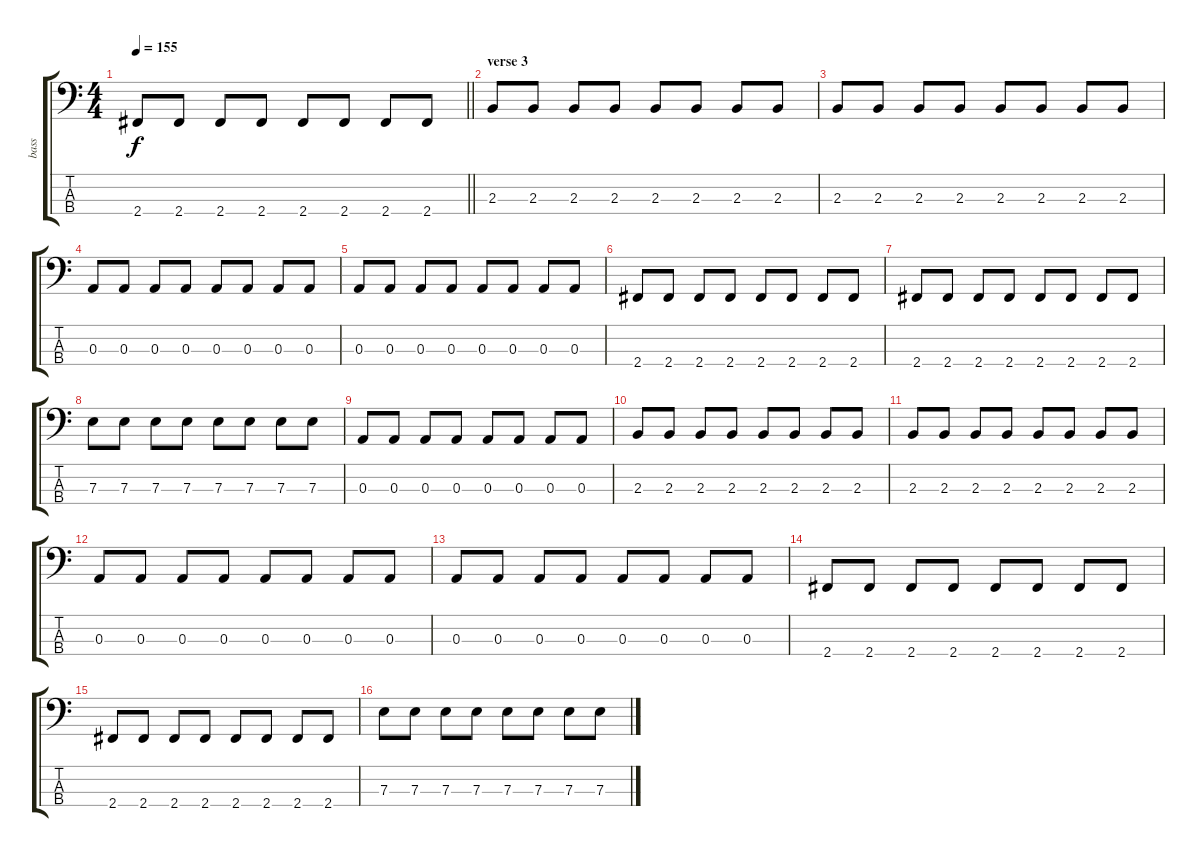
\track ("bass" "bass") {instrument electricbassfinger}
\staff {score tabs}
\tuning (G2 D2 A1 E1) {hide}
\ts (4 4)
\tempo 155
\clef f4
\barLineRight lightlight
\ks c
2.4.8{dy f} 2.4.8 2.4.8 2.4.8 2.4.8 2.4.8 2.4.8 2.4.8 |
\section ("" "verse 3")
2.3.8 2.3.8 2.3.8 2.3.8 2.3.8 2.3.8 2.3.8 2.3.8 |
2.3.8 2.3.8 2.3.8 2.3.8 2.3.8 2.3.8 2.3.8 2.3.8 |
0.3.8 0.3.8 0.3.8 0.3.8 0.3.8 0.3.8 0.3.8 0.3.8 |
0.3.8 0.3.8 0.3.8 0.3.8 0.3.8 0.3.8 0.3.8 0.3.8 |
2.4.8 2.4.8 2.4.8 2.4.8 2.4.8 2.4.8 2.4.8 2.4.8 |
2.4.8 2.4.8 2.4.8 2.4.8 2.4.8 2.4.8 2.4.8 2.4.8 |
7.3.8 7.3.8 7.3.8 7.3.8 7.3.8 7.3.8 7.3.8 7.3.8 |
0.3.8 0.3.8 0.3.8 0.3.8 0.3.8 0.3.8 0.3.8 0.3.8 |
2.3.8 2.3.8 2.3.8 2.3.8 2.3.8 2.3.8 2.3.8 2.3.8 |
2.3.8 2.3.8 2.3.8 2.3.8 2.3.8 2.3.8 2.3.8 2.3.8 |
0.3.8 0.3.8 0.3.8 0.3.8 0.3.8 0.3.8 0.3.8 0.3.8 |
0.3.8 0.3.8 0.3.8 0.3.8 0.3.8 0.3.8 0.3.8 0.3.8 |
2.4.8 2.4.8 2.4.8 2.4.8 2.4.8 2.4.8 2.4.8 2.4.8 |
2.4.8 2.4.8 2.4.8 2.4.8 2.4.8 2.4.8 2.4.8 2.4.8 |
7.3.8 7.3.8 7.3.8 7.3.8 7.3.8 7.3.8 7.3.8 7.3.8
